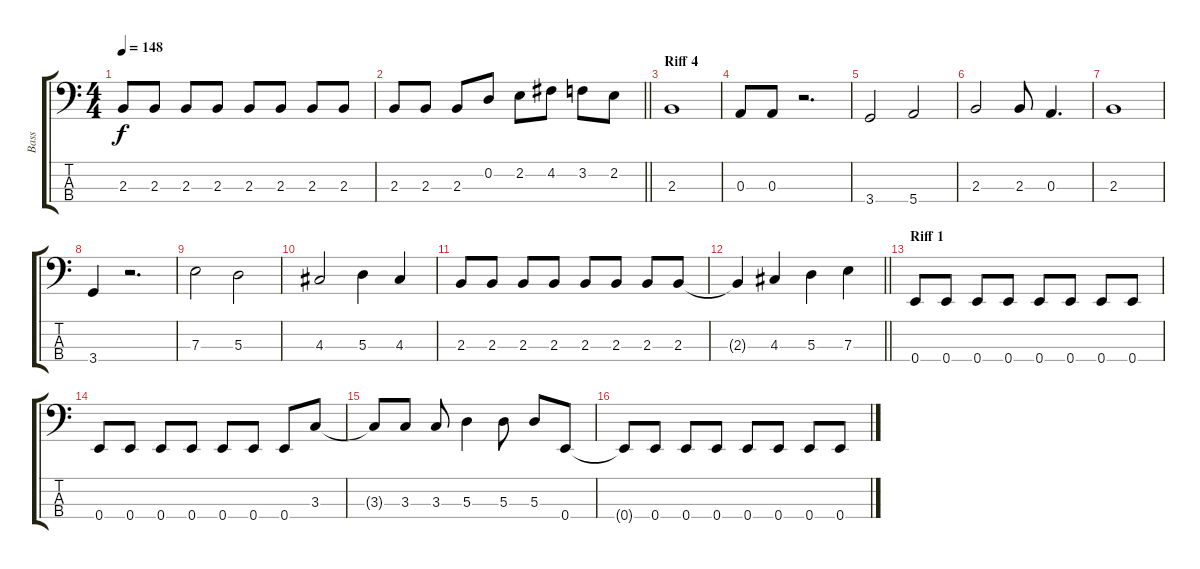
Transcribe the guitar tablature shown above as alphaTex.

\track ("Bass" "Bass") {instrument electricbasspick}
\staff {score tabs}
\tuning (G2 D2 A1 E1) {hide}
\ts (4 4)
\tempo 148
\clef f4
\ks c
2.3{t}.8{dy f} 2.3.8 2.3.8 2.3.8 2.3.8 2.3.8 2.3.8 2.3.8 |
\barLineRight lightlight
2.3.8 2.3.8 2.3.8 0.2.8 2.2.8 4.2.8 3.2.8 2.2.8 |
\section ("" "Riff 4")
2.3.1 |
0.3.8 0.3.8 r.2{d} |
3.4.2 5.4.2 |
2.3.2 2.3.8 0.3.4{d} |
2.3.1 |
3.4.4 r.2{d} |
7.3.2 5.3.2 |
4.3.2 5.3.4 4.3.4 |
2.3.8 2.3.8 2.3.8 2.3.8 2.3.8 2.3.8 2.3.8 2.3.8 |
\barLineRight lightlight
2.3{t}.4 4.3.4 5.3.4 7.3.4 |
\section ("" "Riff 1")
0.4.8 0.4.8 0.4.8 0.4.8 0.4.8 0.4.8 0.4.8 0.4.8 |
0.4.8 0.4.8 0.4.8 0.4.8 0.4.8 0.4.8 0.4.8 3.3.8 |
3.3{t}.8 3.3.8 3.3.8 5.3.4 5.3.8 5.3.8 0.4.8 |
0.4{t}.8 0.4.8 0.4.8 0.4.8 0.4.8 0.4.8 0.4.8 0.4.8
